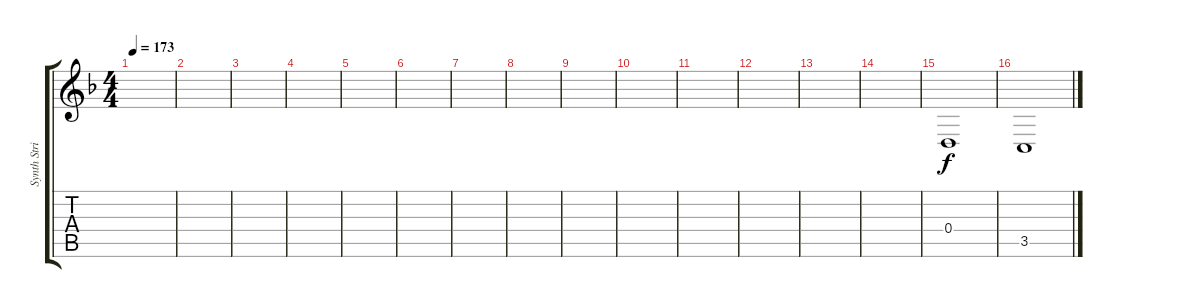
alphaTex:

\track ("Synth Strings" "Synth Stri") {instrument stringensemble1}
\staff {score tabs}
\tuning (E4 B3 G3 D3 A2 E2) {hide}
\ts (4 4)
\tempo 173
\clef g2
\ks dminor
|
|
|
|
|
|
|
|
|
|
|
|
|
|
0.4.1 |
3.5.1
